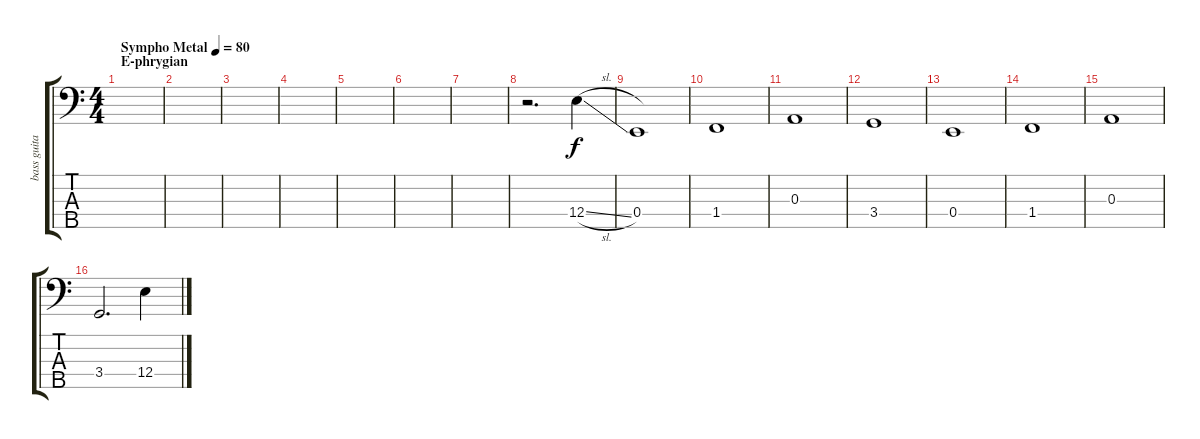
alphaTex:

\track ("bass guitar" "bass guita") {instrument electricbasspick}
\staff {score tabs}
\tuning (G2 D2 A1 E1 B0) {hide}
\ts (4 4)
\section ("" "E-phrygian")
\tempo (80 "Sympho Metal")
\clef f4
\ks c
|
|
|
|
|
|
|
r.2{d} 12.4{sl}.4 |
0.4.1 |
1.4.1 |
0.3.1 |
3.4.1 |
0.4.1 |
1.4.1 |
0.3.1 |
3.4.2{d} 12.4{sl}.4
